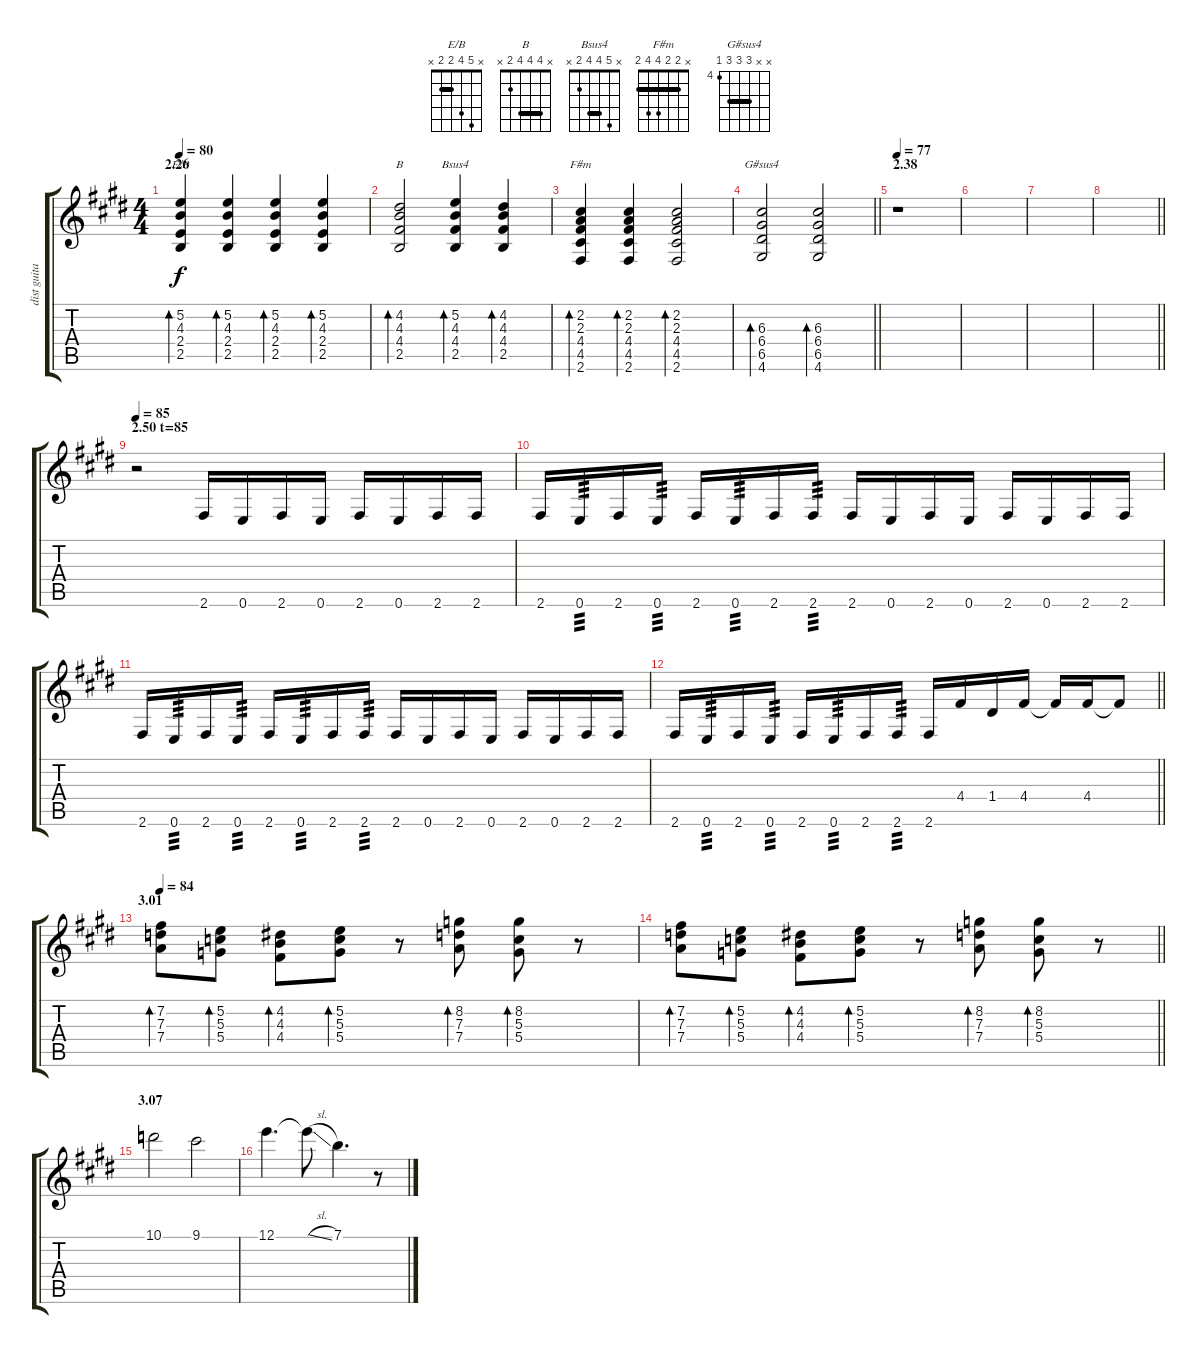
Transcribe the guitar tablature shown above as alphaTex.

\track ("dist guitar" "dist guita") {instrument overdrivenguitar}
\staff {score tabs}
\tuning (E4 B3 G3 D3 A2 E2) {hide}
\chord ("E/B" x 5 4 2 2 x) {barre 2}
\chord ("B" x 4 4 4 2 x) {barre 4}
\chord ("Bsus4" x 5 4 4 2 x) {barre 4}
\chord ("F#m" x 2 2 4 4 2) {barre 2}
\chord ("G#sus4" x x 6 6 6 4) {firstfret 4 barre 6}
\ts (4 4)
\section ("" "2.26")
\tempo 80
\clef g2
\ks e
(5.2 4.3 2.4 2.5).4{bd 30 ch "E/B" dy f} (5.2 4.3 2.4 2.5).4{bd 30} (5.2 4.3 2.4 2.5).4{bd 30} (5.2 4.3 2.4 2.5).4{bd 30} |
(4.2 4.3 4.4 2.5).2{bd 30 ch "B"} (5.2 4.3 4.4 2.5).4{bd 30 ch "Bsus4"} (4.2 4.3 4.4 2.5).4{bd 30} |
(2.2 2.3 4.4 4.5 2.6).4{bd 30 ch "F#m"} (2.2 2.3 4.4 4.5 2.6).4{bd 30} (2.2 2.3 4.4 4.5 2.6).2{bd 30} |
\barLineRight lightlight
(6.3 6.4 6.5 4.6).2{bd 30 ch "G#sus4"} (6.3 6.4 6.5 4.6).2{bd 30} |
\section ("" "2.38")
\tempo 77
r.1 |
|
|
\barLineRight lightlight
|
\section ("" "2.50 t=85")
\tempo 85
r.2 2.6.16 0.6.16 2.6.16 0.6.16 2.6.16 0.6.16 2.6.16 2.6.16 |
2.6.16 0.6.16{tp 3} 2.6.16 0.6.16{tp 3} 2.6.16 0.6.16{tp 3} 2.6.16 2.6.16{tp 3} 2.6.16 0.6.16 2.6.16 0.6.16 2.6.16 0.6.16 2.6.16 2.6.16 |
2.6.16 0.6.16{tp 3} 2.6.16 0.6.16{tp 3} 2.6.16 0.6.16{tp 3} 2.6.16 2.6.16{tp 3} 2.6.16 0.6.16 2.6.16 0.6.16 2.6.16 0.6.16 2.6.16 2.6.16 |
\barLineRight lightlight
2.6.16 0.6.16{tp 3} 2.6.16 0.6.16{tp 3} 2.6.16 0.6.16{tp 3} 2.6.16 2.6.16{tp 3} 2.6.16 4.4.16 1.4.16 4.4.16 4.4{t}.16 4.4.16 4.4{t}.8 |
\section ("" "3.01")
\tempo 84
(7.2 7.3 7.4).8{bd 30} (5.2 5.3 5.4).8{bd 30} (4.2 4.3 4.4).8{bd 30} (5.2 5.3 5.4).8{bd 30} r.8 (8.2 7.3 7.4).8{bd 30} (8.2 5.3 5.4).8{bd 30} r.8 |
\barLineRight lightlight
(7.2 7.3 7.4).8{bd 30} (5.2 5.3 5.4).8{bd 30} (4.2 4.3 4.4).8{bd 30} (5.2 5.3 5.4).8{bd 30} r.8 (8.2 7.3 7.4).8{bd 30} (8.2 5.3 5.4).8{bd 30} r.8 |
\section ("" "3.07")
10.1.2 9.1.2 |
12.1.4{d} 12.1{sl t}.8 7.1.4{d} r.8
